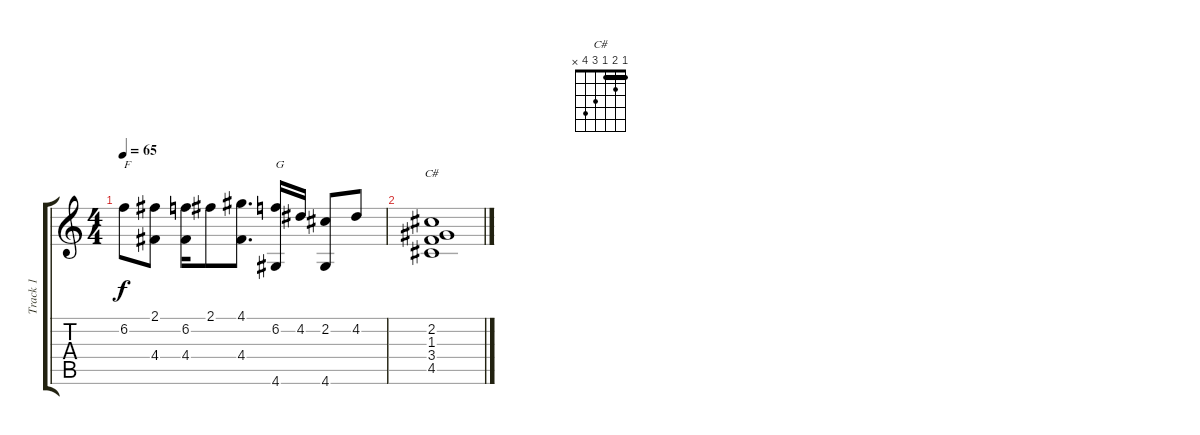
\track ("Track 1" "Track 1") {instrument acousticguitarnylon}
\staff {score tabs}
\tuning (E4 B3 G3 D3 A2 E2) {hide}
\chord ("C#" 1 2 1 3 4 x) {barre 1}
\ts (4 4)
\tempo 65
\clef g2
\ks c
6.2.8{txt "F" dy f} (2.1 4.4).8 (6.2 4.4).16 2.1.8 (4.1 4.4).8{d} (6.2 4.6).16{txt "G"} 4.2.16 (2.2 4.6).8 4.2.8 |
(2.2 1.3 3.4 4.5).1{ch "C#"}
